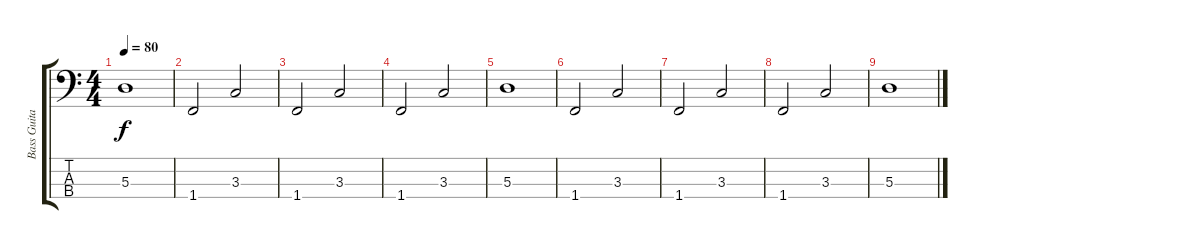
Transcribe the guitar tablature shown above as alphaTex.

\track ("Bass Guitar" "Bass Guita") {instrument electricbassfinger}
\staff {score tabs}
\tuning (G2 D2 A1 E1) {hide}
\ts (4 4)
\tempo 80
\clef f4
\ks c
5.3.1{dy f} |
1.4.2 3.3.2 |
1.4.2 3.3.2 |
1.4.2 3.3.2 |
5.3.1 |
1.4.2{volume 0} 3.3.2 |
1.4.2 3.3.2 |
1.4.2 3.3.2 |
5.3.1
